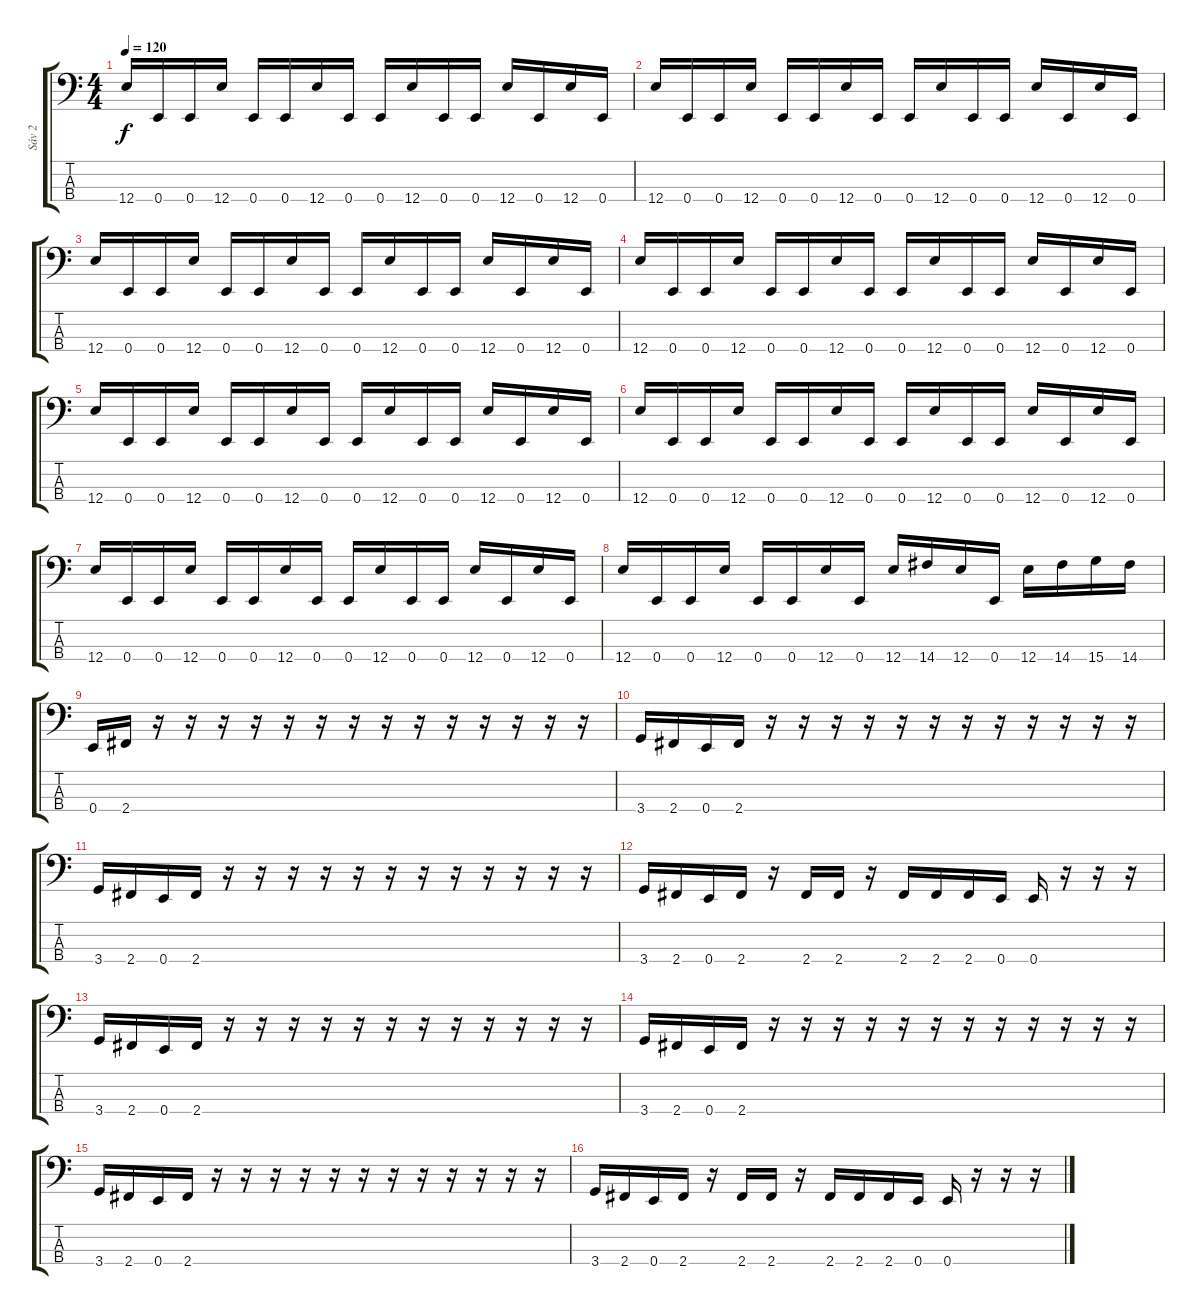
\track ("Sáv 2" "Sáv 2") {instrument electricbassfinger}
\staff {score tabs}
\tuning (G2 D2 A1 E1) {hide}
\ts (4 4)
\tempo 120
\clef f4
\ks c
12.4.16{dy f instrument electricbassfinger} 0.4.16 0.4.16 12.4.16 0.4.16 0.4.16 12.4.16 0.4.16 0.4.16 12.4.16 0.4.16 0.4.16 12.4.16 0.4.16 12.4.16 0.4.16 |
12.4.16 0.4.16 0.4.16 12.4.16 0.4.16 0.4.16 12.4.16 0.4.16 0.4.16 12.4.16 0.4.16 0.4.16 12.4.16 0.4.16 12.4.16 0.4.16 |
12.4.16 0.4.16 0.4.16 12.4.16 0.4.16 0.4.16 12.4.16 0.4.16 0.4.16 12.4.16 0.4.16 0.4.16 12.4.16 0.4.16 12.4.16 0.4.16 |
12.4.16 0.4.16 0.4.16 12.4.16 0.4.16 0.4.16 12.4.16 0.4.16 0.4.16 12.4.16 0.4.16 0.4.16 12.4.16 0.4.16 12.4.16 0.4.16 |
12.4.16 0.4.16 0.4.16 12.4.16 0.4.16 0.4.16 12.4.16 0.4.16 0.4.16 12.4.16 0.4.16 0.4.16 12.4.16 0.4.16 12.4.16 0.4.16 |
12.4.16 0.4.16 0.4.16 12.4.16 0.4.16 0.4.16 12.4.16 0.4.16 0.4.16 12.4.16 0.4.16 0.4.16 12.4.16 0.4.16 12.4.16 0.4.16 |
12.4.16 0.4.16 0.4.16 12.4.16 0.4.16 0.4.16 12.4.16 0.4.16 0.4.16 12.4.16 0.4.16 0.4.16 12.4.16 0.4.16 12.4.16 0.4.16 |
12.4.16 0.4.16 0.4.16 12.4.16 0.4.16 0.4.16 12.4.16 0.4.16 12.4.16 14.4.16 12.4.16 0.4.16 12.4.16 14.4.16 15.4.16 14.4.16 |
0.4.16 2.4.16 r.16 r.16 r.16 r.16 r.16 r.16 r.16 r.16 r.16 r.16 r.16 r.16 r.16 r.16 |
3.4.16 2.4.16 0.4.16 2.4.16 r.16 r.16 r.16 r.16 r.16 r.16 r.16 r.16 r.16 r.16 r.16 r.16 |
3.4.16 2.4.16 0.4.16 2.4.16 r.16 r.16 r.16 r.16 r.16 r.16 r.16 r.16 r.16 r.16 r.16 r.16 |
3.4.16 2.4.16 0.4.16 2.4.16 r.16 2.4.16 2.4.16 r.16 2.4.16 2.4.16 2.4.16 0.4.16 0.4.16 r.16 r.16 r.16 |
3.4.16 2.4.16 0.4.16 2.4.16 r.16 r.16 r.16 r.16 r.16 r.16 r.16 r.16 r.16 r.16 r.16 r.16 |
3.4.16 2.4.16 0.4.16 2.4.16 r.16 r.16 r.16 r.16 r.16 r.16 r.16 r.16 r.16 r.16 r.16 r.16 |
3.4.16 2.4.16 0.4.16 2.4.16 r.16 r.16 r.16 r.16 r.16 r.16 r.16 r.16 r.16 r.16 r.16 r.16 |
3.4.16 2.4.16 0.4.16 2.4.16 r.16 2.4.16 2.4.16 r.16 2.4.16 2.4.16 2.4.16 0.4.16 0.4.16 r.16 r.16 r.16
